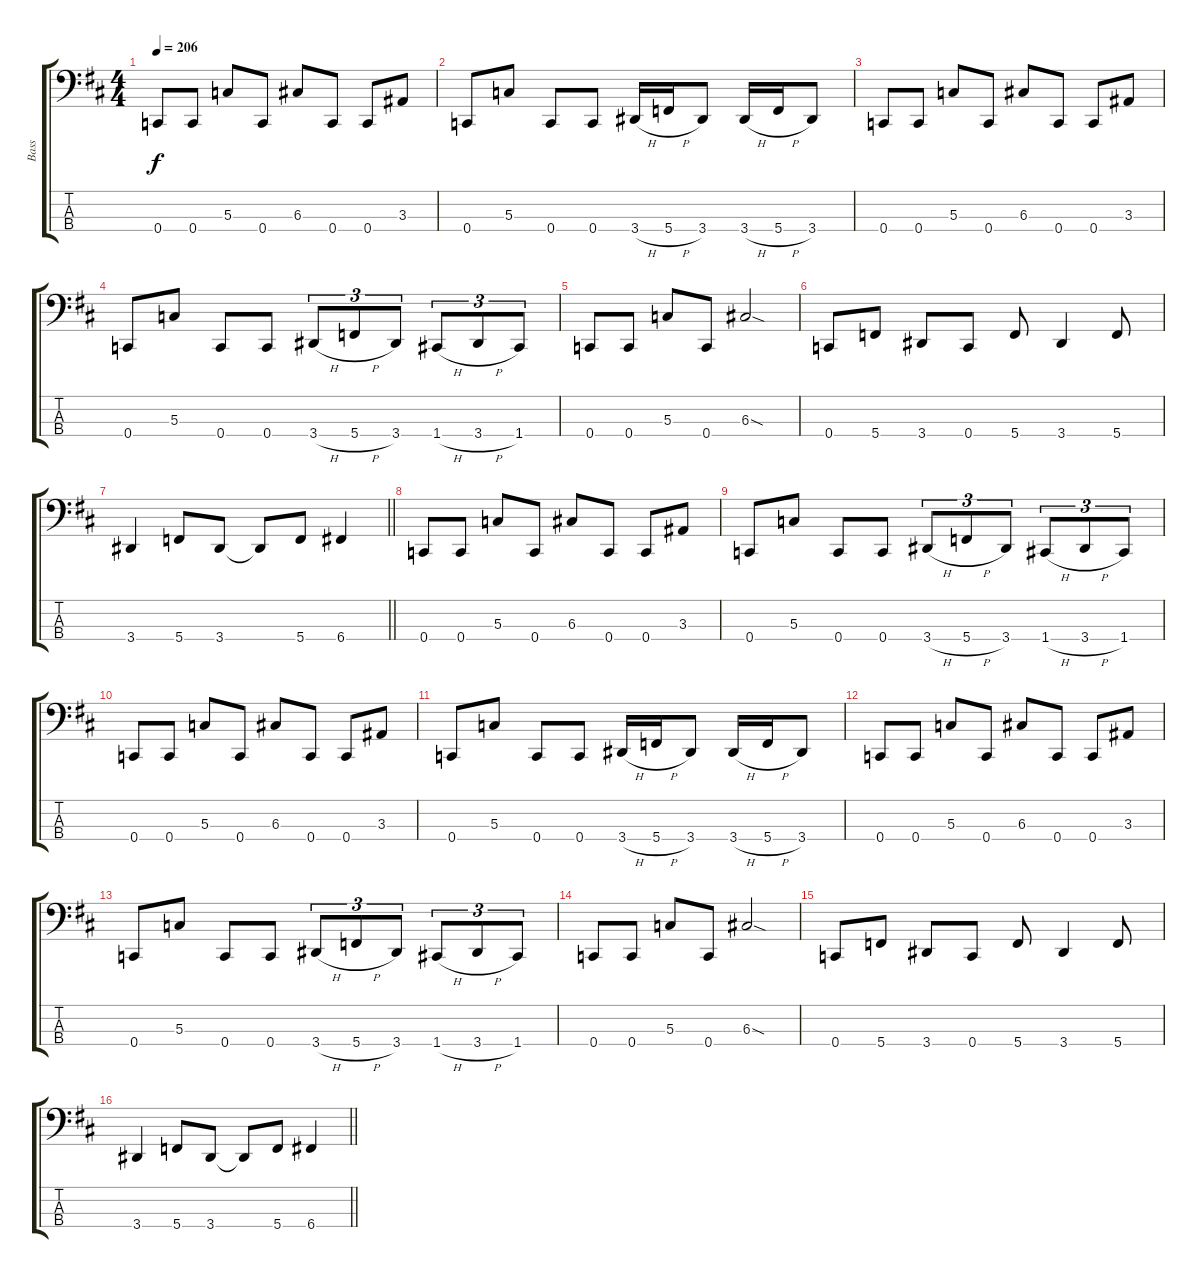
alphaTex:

\track ("Bass" "Bass") {instrument electricbassfinger}
\staff {score tabs}
\tuning (F2 C2 G1 C1) {hide}
\ts (4 4)
\tempo 206
\clef f4
\ks d
0.4.8{dy f} 0.4.8 5.3.8 0.4.8 6.3.8 0.4.8 0.4.8 3.3.8 |
0.4.8 5.3.8 0.4.8 0.4.8 3.4{h}.16 5.4{h}.16 3.4.8 3.4{h}.16 5.4{h}.16 3.4.8 |
0.4.8 0.4.8 5.3.8 0.4.8 6.3.8 0.4.8 0.4.8 3.3.8 |
0.4.8 5.3.8 0.4.8 0.4.8 3.4{h}.8{tu (3 2)} 5.4{h}.8{tu (3 2)} 3.4.8{tu (3 2)} 1.4{h}.8{tu (3 2)} 3.4{h}.8{tu (3 2)} 1.4.8{tu (3 2)} |
0.4.8 0.4.8 5.3.8 0.4.8 6.3{sod}.2 |
0.4.8 5.4.8 3.4.8 0.4.8 5.4.8 3.4.4 5.4.8 |
\barLineRight lightlight
3.4.4 5.4.8 3.4.8 3.4{t}.8 5.4.8 6.4.4 |
0.4.8 0.4.8 5.3.8 0.4.8 6.3.8 0.4.8 0.4.8 3.3.8 |
0.4.8 5.3.8 0.4.8 0.4.8 3.4{h}.8{tu (3 2)} 5.4{h}.8{tu (3 2)} 3.4.8{tu (3 2)} 1.4{h}.8{tu (3 2)} 3.4{h}.8{tu (3 2)} 1.4.8{tu (3 2)} |
0.4.8 0.4.8 5.3.8 0.4.8 6.3.8 0.4.8 0.4.8 3.3.8 |
0.4.8 5.3.8 0.4.8 0.4.8 3.4{h}.16 5.4{h}.16 3.4.8 3.4{h}.16 5.4{h}.16 3.4.8 |
0.4.8 0.4.8 5.3.8 0.4.8 6.3.8 0.4.8 0.4.8 3.3.8 |
0.4.8 5.3.8 0.4.8 0.4.8 3.4{h}.8{tu (3 2)} 5.4{h}.8{tu (3 2)} 3.4.8{tu (3 2)} 1.4{h}.8{tu (3 2)} 3.4{h}.8{tu (3 2)} 1.4.8{tu (3 2)} |
0.4.8 0.4.8 5.3.8 0.4.8 6.3{sod}.2 |
0.4.8 5.4.8 3.4.8 0.4.8 5.4.8 3.4.4 5.4.8 |
\barLineRight lightlight
3.4.4 5.4.8 3.4.8 3.4{t}.8 5.4.8 6.4.4
